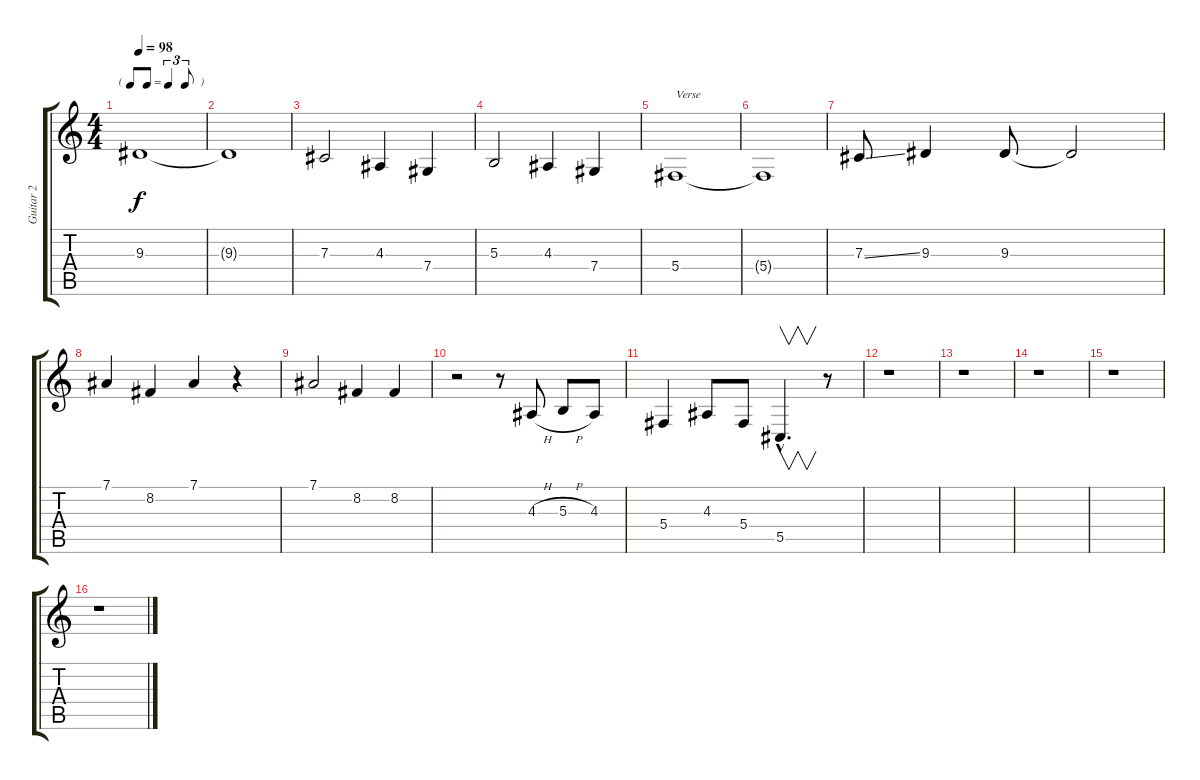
\track ("Guitar 2" "Guitar 2") {instrument lead1square}
\staff {score tabs}
\tuning (Eb4 Bb3 Gb3 Db3 Ab2 Eb2) {hide}
\ts (4 4)
\tf triplet8th
\tempo 98
\clef g2
\ks c
9.3.1{dy f} |
9.3{t}.1 |
7.3.2 4.3.4 7.4.4 |
5.3.2 4.3.4 7.4.4 |
5.4.1{txt "Verse"} |
5.4{t}.1 |
7.3{ss}.8 9.3.4 9.3.8 9.3{t}.2 |
7.1.4 8.2.4 7.1.4 r.4 |
7.1.2 8.2.4 8.2.4 |
r.2 r.8 4.3{h}.8 5.3{h}.8 4.3.8 |
5.4.4 4.3.8 5.4.8 5.5{hac}.4{v d} r.8 |
r.1 |
r.1 |
r.1 |
r.1 |
r.1
